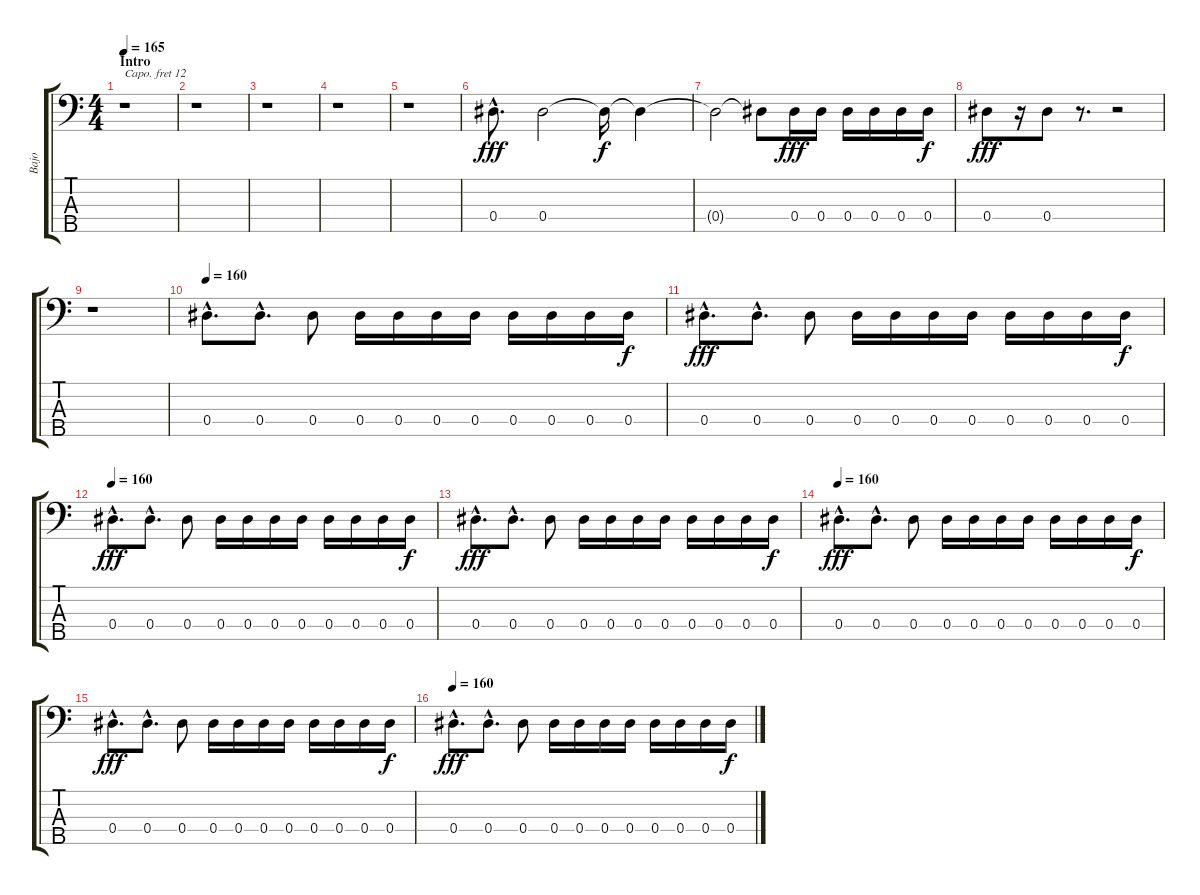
\track ("Bajo" "Bajo") {instrument electricbassfinger}
\staff {score tabs}
\capo 12
\tuning (Gb2 Db2 Ab1 Eb1 Bb0) {hide}
\ts (4 4)
\section ("" "Intro")
\tempo 165
\clef f4
\ks c
r.1{dy fff instrument electricbassfinger} |
r.1 |
r.1 |
r.1 |
r.1 |
0.4{hac}.8{d} 0.4.2 0.4{t}.16{dy f} 0.4{t}.4 |
0.4{t}.2 0.4{t}.8 0.4.16{dy fff} 0.4.16 0.4.16 0.4.16 0.4.16 0.4.16{dy f} |
0.4.8{dy fff} r.16 0.4.8 r.8{d} r.2 |
r.1 |
\tempo 160
0.4{hac}.8{d} 0.4{hac}.8{d} 0.4.8 0.4.16 0.4.16 0.4.16 0.4.16 0.4.16 0.4.16 0.4.16 0.4.16{dy f} |
0.4{hac}.8{d dy fff} 0.4{hac}.8{d} 0.4.8 0.4.16 0.4.16 0.4.16 0.4.16 0.4.16 0.4.16 0.4.16 0.4.16{dy f} |
\tempo 160
0.4{hac}.8{d dy fff} 0.4{hac}.8{d} 0.4.8 0.4.16 0.4.16 0.4.16 0.4.16 0.4.16 0.4.16 0.4.16 0.4.16{dy f} |
0.4{hac}.8{d dy fff} 0.4{hac}.8{d} 0.4.8 0.4.16 0.4.16 0.4.16 0.4.16 0.4.16 0.4.16 0.4.16 0.4.16{dy f} |
\tempo 160
0.4{hac}.8{d dy fff} 0.4{hac}.8{d} 0.4.8 0.4.16 0.4.16 0.4.16 0.4.16 0.4.16 0.4.16 0.4.16 0.4.16{dy f} |
0.4{hac}.8{d dy fff} 0.4{hac}.8{d} 0.4.8 0.4.16 0.4.16 0.4.16 0.4.16 0.4.16 0.4.16 0.4.16 0.4.16{dy f} |
\tempo 160
0.4{hac}.8{d dy fff} 0.4{hac}.8{d} 0.4.8 0.4.16 0.4.16 0.4.16 0.4.16 0.4.16 0.4.16 0.4.16 0.4.16{dy f}
